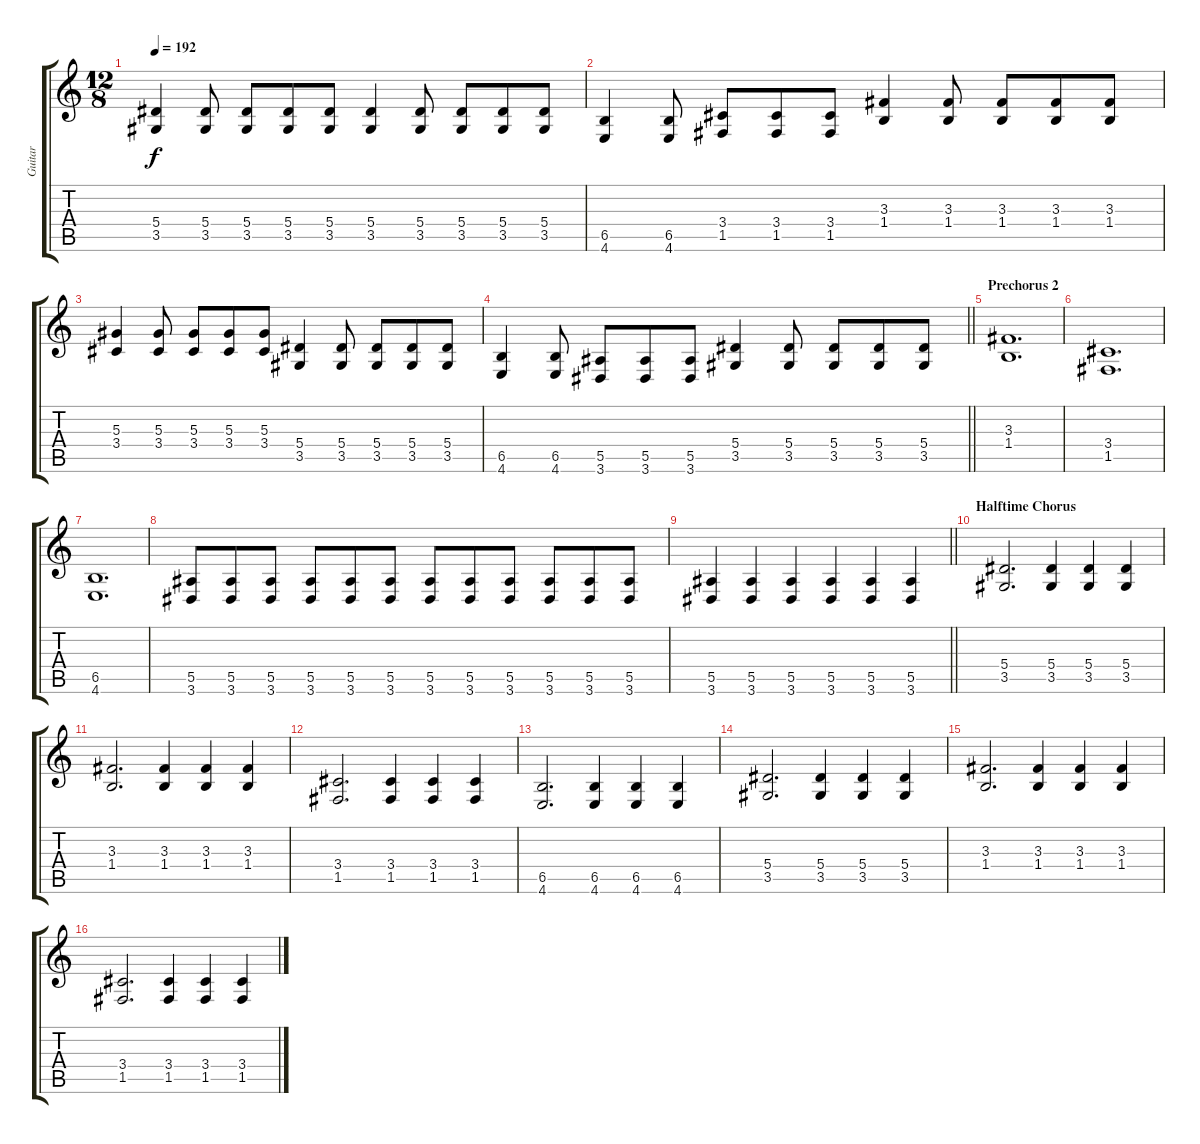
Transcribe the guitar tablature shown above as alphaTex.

\track ("Guitar" "Guitar") {instrument distortionguitar}
\staff {score tabs}
\tuning (C4 G3 Eb3 Bb2 F2 C2) {hide}
\ts (12 8)
\tempo 192
\clef g2
\ks c
(5.4 3.5).4{dy f} (5.4 3.5).8 (5.4 3.5).8 (5.4 3.5).8 (5.4 3.5).8 (5.4 3.5).4 (5.4 3.5).8 (5.4 3.5).8 (5.4 3.5).8 (5.4 3.5).8 |
(6.5 4.6).4 (6.5 4.6).8 (3.4 1.5).8 (3.4 1.5).8 (3.4 1.5).8 (3.3 1.4).4 (3.3 1.4).8 (3.3 1.4).8 (3.3 1.4).8 (3.3 1.4).8 |
(5.3 3.4).4 (5.3 3.4).8 (5.3 3.4).8 (5.3 3.4).8 (5.3 3.4).8 (5.4 3.5).4 (5.4 3.5).8 (5.4 3.5).8 (5.4 3.5).8 (5.4 3.5).8 |
\barLineRight lightlight
(6.5 4.6).4 (6.5 4.6).8 (5.5 3.6).8 (5.5 3.6).8 (5.5 3.6).8 (5.4 3.5).4 (5.4 3.5).8 (5.4 3.5).8 (5.4 3.5).8 (5.4 3.5).8 |
\section ("" "Prechorus 2")
(3.3 1.4).1{d} |
(3.4 1.5).1{d} |
(6.5 4.6).1{d} |
(5.5 3.6).8 (5.5 3.6).8 (5.5 3.6).8 (5.5 3.6).8 (5.5 3.6).8 (5.5 3.6).8 (5.5 3.6).8 (5.5 3.6).8 (5.5 3.6).8 (5.5 3.6).8 (5.5 3.6).8 (5.5 3.6).8 |
\barLineRight lightlight
(5.5 3.6).4 (5.5 3.6).4 (5.5 3.6).4 (5.5 3.6).4 (5.5 3.6).4 (5.5 3.6).4 |
\section ("" "Halftime Chorus")
(5.4 3.5).2{d} (5.4 3.5).4 (5.4 3.5).4 (5.4 3.5).4 |
(3.3 1.4).2{d} (3.3 1.4).4 (3.3 1.4).4 (3.3 1.4).4 |
(3.4 1.5).2{d} (3.4 1.5).4 (3.4 1.5).4 (3.4 1.5).4 |
(6.5 4.6).2{d} (6.5 4.6).4 (6.5 4.6).4 (6.5 4.6).4 |
(5.4 3.5).2{d} (5.4 3.5).4 (5.4 3.5).4 (5.4 3.5).4 |
(3.3 1.4).2{d} (3.3 1.4).4 (3.3 1.4).4 (3.3 1.4).4 |
(3.4 1.5).2{d} (3.4 1.5).4 (3.4 1.5).4 (3.4 1.5).4
